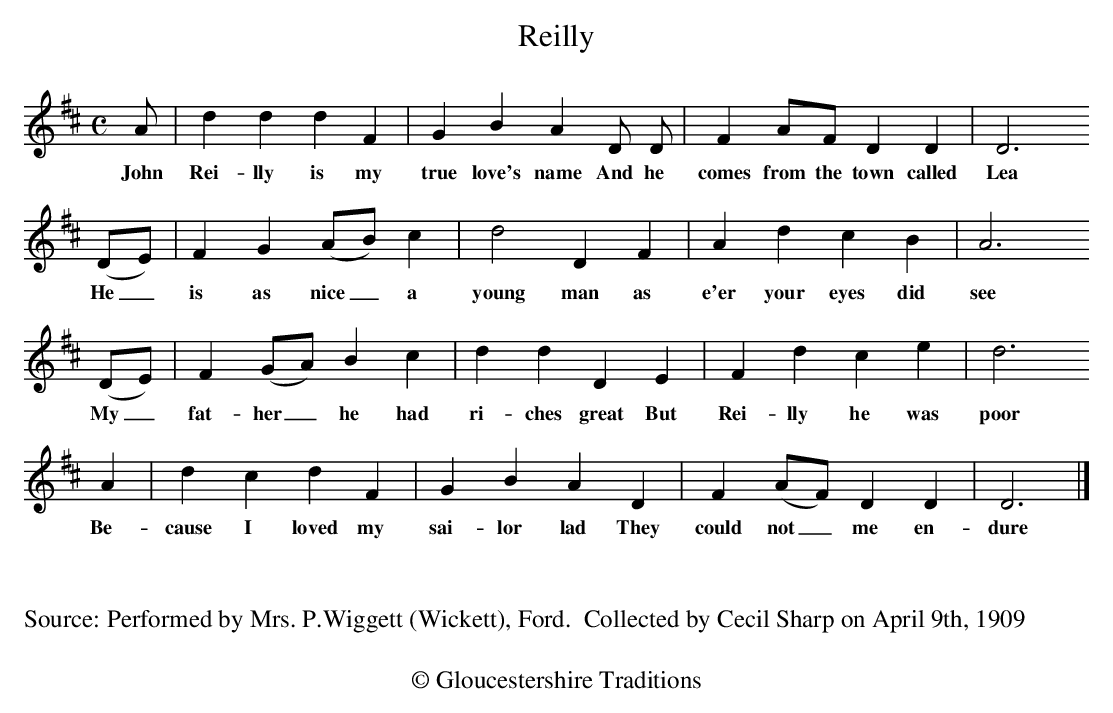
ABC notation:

X:1
T:Reilly
M: C
L:1/4
K:D
A/ | dddF | GBAD/ D/ | FA/F/DD | D3
w: John Rei-lly is my true love's name And he comes from the town called Lea
(D/E/) | FG(A/B/)c | d2DF | AdcB | A3
w:He_ is as nice_ a young man as e'er your eyes did see
(D/E/) | F(G/A/)Bc | ddDE | Fdce | d3
w:My_ fat-her_ he had ri-ches great But Rei-lly he was poor
A | dcdF | GBAD | F(A/F/)DD | D3|]
w: Be-cause I loved my sai-lor lad They could not_ me en-dure
W:
W:
